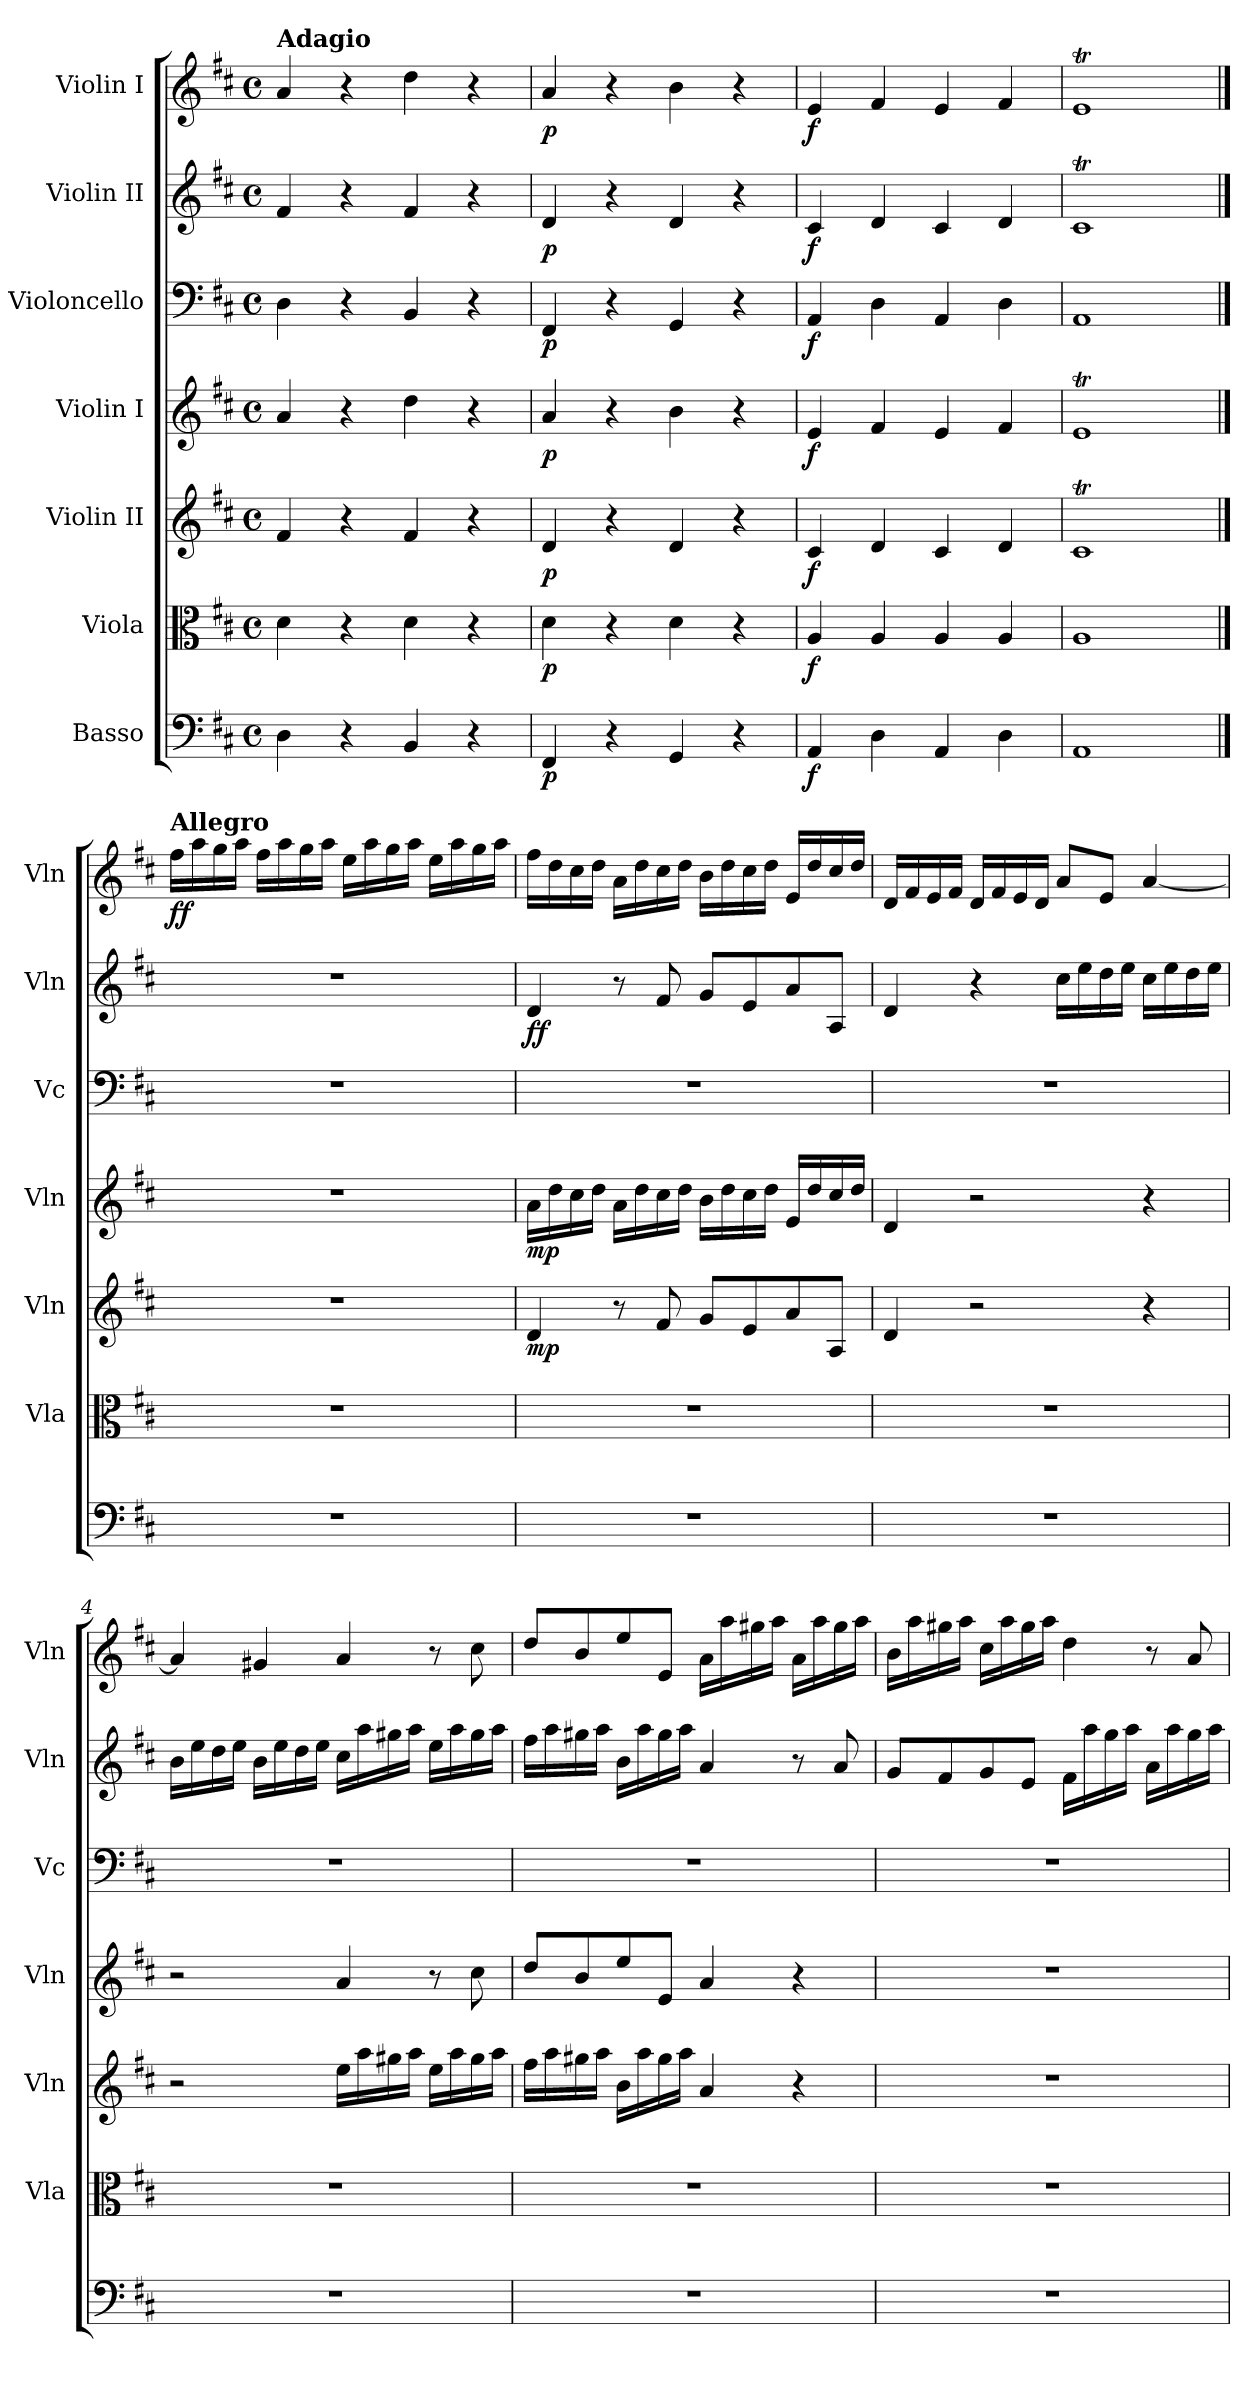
**kern	**dynam	**kern	**dynam	**kern	**dynam	**kern	**dynam	**kern	**dynam	**kern	**dynam	**kern	**dynam
*part7	*part7	*part6	*part6	*part5	*part5	*part4	*part4	*part3	*part3	*part2	*part2	*part1	*part1
*staff7	*staff7	*staff6	*staff6	*staff5	*staff5	*staff4	*staff4	*staff3	*staff3	*staff2	*staff2	*staff1	*staff1
*I"Basso	*	*I"Viola	*	*I"Violin II	*	*I"Violin I	*	*I"Violoncello	*	*I"Violin II	*	*I"Violin I	*
*	*	*I'Vla	*	*I'Vln	*	*I'Vln	*	*I'Vc	*	*I'Vln	*	*I'Vln	*
*clefF4	*	*clefC3	*	*clefG2	*	*clefG2	*	*clefF4	*	*clefG2	*	*clefG2	*
*k[f#c#]	*	*k[f#c#]	*	*k[f#c#]	*	*k[f#c#]	*	*k[f#c#]	*	*k[f#c#]	*	*k[f#c#]	*
*M4/4	*	*M4/4	*	*M4/4	*	*M4/4	*	*M4/4	*	*M4/4	*	*M4/4	*
*met(c)	*	*met(c)	*	*met(c)	*	*met(c)	*	*met(c)	*	*met(c)	*	*met(c)	*
=1	=1	=1	=1	=1	=1	=1	=1	=1	=1	=1	=1	=1	=1
!	!	!	!	!	!	!	!	!	!	!	!	!LO:TX:a:B:t=Adagio	!
4D\	.	4d\	.	4f#/	.	4a/	.	4D\	.	4f#/	.	4a/	.
4r	.	4r	.	4r	.	4r	.	4r	.	4r	.	4r	.
4BB/	.	4d\	.	4f#/	.	4dd\	.	4BB/	.	4f#/	.	4dd\	.
4r	.	4r	.	4r	.	4r	.	4r	.	4r	.	4r	.
=2	=2	=2	=2	=2	=2	=2	=2	=2	=2	=2	=2	=2	=2
!	!LO:DY:b	!	!LO:DY:b	!	!LO:DY:b	!	!LO:DY:b	!	!LO:DY:b	!	!LO:DY:b	!	!LO:DY:b
4FF#/	p	4d\	p	4d/	p	4a/	p	4FF#/	p	4d/	p	4a/	p
4r	.	4r	.	4r	.	4r	.	4r	.	4r	.	4r	.
4GG/	.	4d\	.	4d/	.	4b\	.	4GG/	.	4d/	.	4b\	.
4r	.	4r	.	4r	.	4r	.	4r	.	4r	.	4r	.
=3	=3	=3	=3	=3	=3	=3	=3	=3	=3	=3	=3	=3	=3
!	!LO:DY:b	!	!LO:DY:b	!	!LO:DY:b	!	!LO:DY:b	!	!LO:DY:b	!	!LO:DY:b	!	!LO:DY:b
4AA/	f	4A/	f	4c#/	f	4e/	f	4AA/	f	4c#/	f	4e/	f
4D\	.	4A/	.	4d/	.	4f#/	.	4D\	.	4d/	.	4f#/	.
4AA/	.	4A/	.	4c#/	.	4e/	.	4AA/	.	4c#/	.	4e/	.
4D\	.	4A/	.	4d/	.	4f#/	.	4D\	.	4d/	.	4f#/	.
=4	=4	=4	=4	=4	=4	=4	=4	=4	=4	=4	=4	=4	=4
1AA	.	1A	.	1c#t	.	1eT	.	1AA	.	1c#t	.	1eT	.
!!LO:LB:g=z
==1	==1	==1	==1	==1	==1	==1	==1	==1	==1	==1	==1	==1	==1
!	!	!	!	!	!	!	!	!	!	!	!	!LO:TX:a:B:t=Allegro	!
!	!	!	!	!	!	!	!	!	!	!	!	!	!LO:DY:b
1r	.	1r	.	1r	.	1r	.	1r	.	1r	.	16ff#\LL	ff
.	.	.	.	.	.	.	.	.	.	.	.	16aa\	.
.	.	.	.	.	.	.	.	.	.	.	.	16gg\	.
.	.	.	.	.	.	.	.	.	.	.	.	16aa\JJ	.
.	.	.	.	.	.	.	.	.	.	.	.	16ff#\LL	.
.	.	.	.	.	.	.	.	.	.	.	.	16aa\	.
.	.	.	.	.	.	.	.	.	.	.	.	16gg\	.
.	.	.	.	.	.	.	.	.	.	.	.	16aa\JJ	.
.	.	.	.	.	.	.	.	.	.	.	.	16ee\LL	.
.	.	.	.	.	.	.	.	.	.	.	.	16aa\	.
.	.	.	.	.	.	.	.	.	.	.	.	16gg\	.
.	.	.	.	.	.	.	.	.	.	.	.	16aa\JJ	.
.	.	.	.	.	.	.	.	.	.	.	.	16ee\LL	.
.	.	.	.	.	.	.	.	.	.	.	.	16aa\	.
.	.	.	.	.	.	.	.	.	.	.	.	16gg\	.
.	.	.	.	.	.	.	.	.	.	.	.	16aa\JJ	.
=2	=2	=2	=2	=2	=2	=2	=2	=2	=2	=2	=2	=2	=2
!	!	!	!	!	!LO:DY:b	!	!LO:DY:b	!	!	!	!LO:DY:b	!	!
1r	.	1r	.	4d/	mp	16a\LL	mp	1r	.	4d/	ff	16ff#\LL	.
.	.	.	.	.	.	16dd\	.	.	.	.	.	16dd\	.
.	.	.	.	.	.	16cc#\	.	.	.	.	.	16cc#\	.
.	.	.	.	.	.	16dd\JJ	.	.	.	.	.	16dd\JJ	.
.	.	.	.	8r	.	16a\LL	.	.	.	8r	.	16a\LL	.
.	.	.	.	.	.	16dd\	.	.	.	.	.	16dd\	.
.	.	.	.	8f#/	.	16cc#\	.	.	.	8f#/	.	16cc#\	.
.	.	.	.	.	.	16dd\JJ	.	.	.	.	.	16dd\JJ	.
.	.	.	.	8g/L	.	16b\LL	.	.	.	8g/L	.	16b\LL	.
.	.	.	.	.	.	16dd\	.	.	.	.	.	16dd\	.
.	.	.	.	8e/	.	16cc#\	.	.	.	8e/	.	16cc#\	.
.	.	.	.	.	.	16dd\JJ	.	.	.	.	.	16dd\JJ	.
.	.	.	.	8a/	.	16e/LL	.	.	.	8a/	.	16e/LL	.
.	.	.	.	.	.	16dd/	.	.	.	.	.	16dd/	.
.	.	.	.	8A/J	.	16cc#/	.	.	.	8A/J	.	16cc#/	.
.	.	.	.	.	.	16dd/JJ	.	.	.	.	.	16dd/JJ	.
=3	=3	=3	=3	=3	=3	=3	=3	=3	=3	=3	=3	=3	=3
1r	.	1r	.	4d/	.	4d/	.	1r	.	4d/	.	16d/LL	.
.	.	.	.	.	.	.	.	.	.	.	.	16f#/	.
.	.	.	.	.	.	.	.	.	.	.	.	16e/	.
.	.	.	.	.	.	.	.	.	.	.	.	16f#/JJ	.
.	.	.	.	2r	.	2r	.	.	.	4r	.	16d/LL	.
.	.	.	.	.	.	.	.	.	.	.	.	16f#/	.
.	.	.	.	.	.	.	.	.	.	.	.	16e/	.
.	.	.	.	.	.	.	.	.	.	.	.	16d/JJ	.
.	.	.	.	.	.	.	.	.	.	16cc#\LL	.	8a/L	.
.	.	.	.	.	.	.	.	.	.	16ee\	.	.	.
.	.	.	.	.	.	.	.	.	.	16dd\	.	8e/J	.
.	.	.	.	.	.	.	.	.	.	16ee\JJ	.	.	.
.	.	.	.	4r	.	4r	.	.	.	16cc#\LL	.	[4a/	.
.	.	.	.	.	.	.	.	.	.	16ee\	.	.	.
.	.	.	.	.	.	.	.	.	.	16dd\	.	.	.
.	.	.	.	.	.	.	.	.	.	16ee\JJ	.	.	.
!!LO:PB:g=z
=4	=4	=4	=4	=4	=4	=4	=4	=4	=4	=4	=4	=4	=4
1r	.	1r	.	2r	.	2r	.	1r	.	16b\LL	.	4a/]	.
.	.	.	.	.	.	.	.	.	.	16ee\	.	.	.
.	.	.	.	.	.	.	.	.	.	16dd\	.	.	.
.	.	.	.	.	.	.	.	.	.	16ee\JJ	.	.	.
.	.	.	.	.	.	.	.	.	.	16b\LL	.	4g#X/	.
.	.	.	.	.	.	.	.	.	.	16ee\	.	.	.
.	.	.	.	.	.	.	.	.	.	16dd\	.	.	.
.	.	.	.	.	.	.	.	.	.	16ee\JJ	.	.	.
.	.	.	.	16ee\LL	.	4a/	.	.	.	16cc#\LL	.	4a/	.
.	.	.	.	16aa\	.	.	.	.	.	16aa\	.	.	.
.	.	.	.	16gg#X\	.	.	.	.	.	16gg#X\	.	.	.
.	.	.	.	16aa\JJ	.	.	.	.	.	16aa\JJ	.	.	.
.	.	.	.	16ee\LL	.	8r	.	.	.	16ee\LL	.	8r	.
.	.	.	.	16aa\	.	.	.	.	.	16aa\	.	.	.
.	.	.	.	16gg#\	.	8cc#\	.	.	.	16gg#\	.	8cc#\	.
.	.	.	.	16aa\JJ	.	.	.	.	.	16aa\JJ	.	.	.
=5	=5	=5	=5	=5	=5	=5	=5	=5	=5	=5	=5	=5	=5
1r	.	1r	.	16ff#\LL	.	8dd/L	.	1r	.	16ff#\LL	.	8dd/L	.
.	.	.	.	16aa\	.	.	.	.	.	16aa\	.	.	.
.	.	.	.	16gg#X\	.	8b/	.	.	.	16gg#X\	.	8b/	.
.	.	.	.	16aa\JJ	.	.	.	.	.	16aa\JJ	.	.	.
.	.	.	.	16b\LL	.	8ee/	.	.	.	16b\LL	.	8ee/	.
.	.	.	.	16aa\	.	.	.	.	.	16aa\	.	.	.
.	.	.	.	16gg#\	.	8e/J	.	.	.	16gg#\	.	8e/J	.
.	.	.	.	16aa\JJ	.	.	.	.	.	16aa\JJ	.	.	.
.	.	.	.	4a/	.	4a/	.	.	.	4a/	.	16a\LL	.
.	.	.	.	.	.	.	.	.	.	.	.	16aa\	.
.	.	.	.	.	.	.	.	.	.	.	.	16gg#X\	.
.	.	.	.	.	.	.	.	.	.	.	.	16aa\JJ	.
.	.	.	.	4r	.	4r	.	.	.	8r	.	16a\LL	.
.	.	.	.	.	.	.	.	.	.	.	.	16aa\	.
.	.	.	.	.	.	.	.	.	.	8a/	.	16gg#\	.
.	.	.	.	.	.	.	.	.	.	.	.	16aa\JJ	.
=6	=6	=6	=6	=6	=6	=6	=6	=6	=6	=6	=6	=6	=6
1r	.	1r	.	1r	.	1r	.	1r	.	8g/L	.	16b\LL	.
.	.	.	.	.	.	.	.	.	.	.	.	16aa\	.
.	.	.	.	.	.	.	.	.	.	8f#/	.	16gg#X\	.
.	.	.	.	.	.	.	.	.	.	.	.	16aa\JJ	.
.	.	.	.	.	.	.	.	.	.	8g/	.	16cc#\LL	.
.	.	.	.	.	.	.	.	.	.	.	.	16aa\	.
.	.	.	.	.	.	.	.	.	.	8e/J	.	16gg#\	.
.	.	.	.	.	.	.	.	.	.	.	.	16aa\JJ	.
.	.	.	.	.	.	.	.	.	.	16f#\LL	.	4dd\	.
.	.	.	.	.	.	.	.	.	.	16aa\	.	.	.
.	.	.	.	.	.	.	.	.	.	16gg\	.	.	.
.	.	.	.	.	.	.	.	.	.	16aa\JJ	.	.	.
.	.	.	.	.	.	.	.	.	.	16a\LL	.	8r	.
.	.	.	.	.	.	.	.	.	.	16aa\	.	.	.
.	.	.	.	.	.	.	.	.	.	16gg\	.	8a/	.
.	.	.	.	.	.	.	.	.	.	16aa\JJ	.	.	.
=	=	=	=	=	=	=	=	=	=	=	=	=	=
*-	*-	*-	*-	*-	*-	*-	*-	*-	*-	*-	*-	*-	*-
